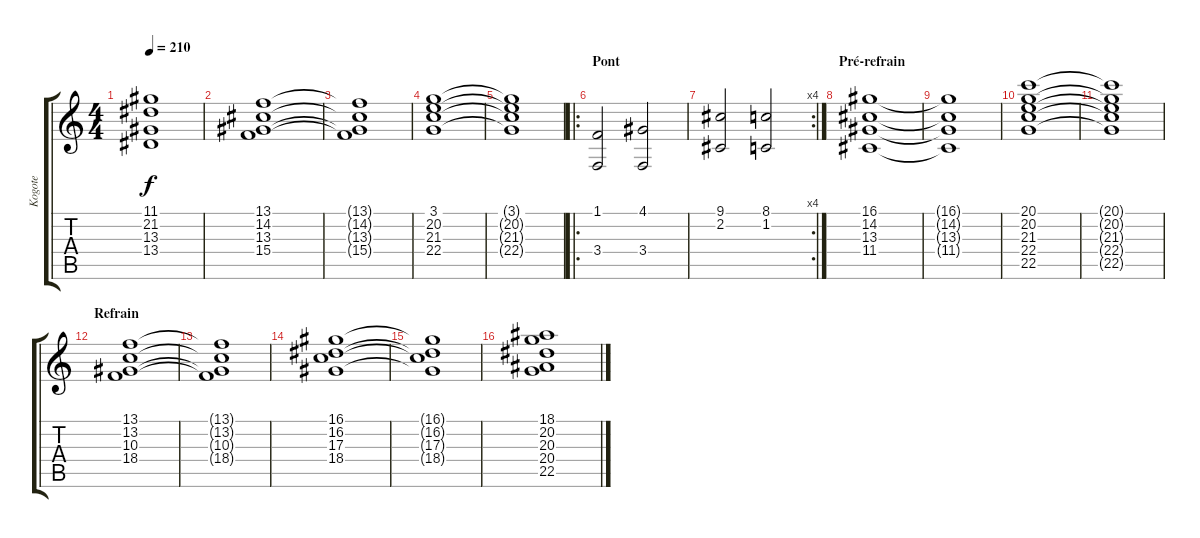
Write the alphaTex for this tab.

\track ("Kogote" "Kogote") {instrument drawbarorgan}
\staff {score tabs}
\tuning (E4 B3 G3 D3 A2 E2) {hide}
\ts (4 4)
\tempo 210
\clef g2
\ks c
(11.1{t} 21.2{t} 13.3{t} 13.4{t}).1{dy f} |
(13.1 14.2 13.3 15.4).1 |
(13.1{t} 14.2{t} 13.3{t} 15.4{t}).1 |
(3.1 20.2 21.3 22.4).1 |
(3.1{t} 20.2{t} 21.3{t} 22.4{t}).1 |
\ro
\section ("" "Pont")
(1.1 3.4).2 (4.1 3.4).2 |
\rc 4
(9.1 2.2).2 (8.1 1.2).2 |
\section ("" "Pré-refrain")
(16.1 14.2 13.3 11.4).1 |
(16.1{t} 14.2{t} 13.3{t} 11.4{t}).1 |
(20.1 20.2 21.3 22.4 22.5).1 |
(20.1{t} 20.2{t} 21.3{t} 22.4{t} 22.5{t}).1 |
\section ("" "Refrain")
(13.1 13.2 10.3 18.4).1 |
(13.1{t} 13.2{t} 10.3{t} 18.4{t}).1 |
(16.1 16.2 17.3 18.4).1 |
(16.1{t} 16.2{t} 17.3{t} 18.4{t}).1 |
(18.1 20.2 20.3 20.4 22.5).1
